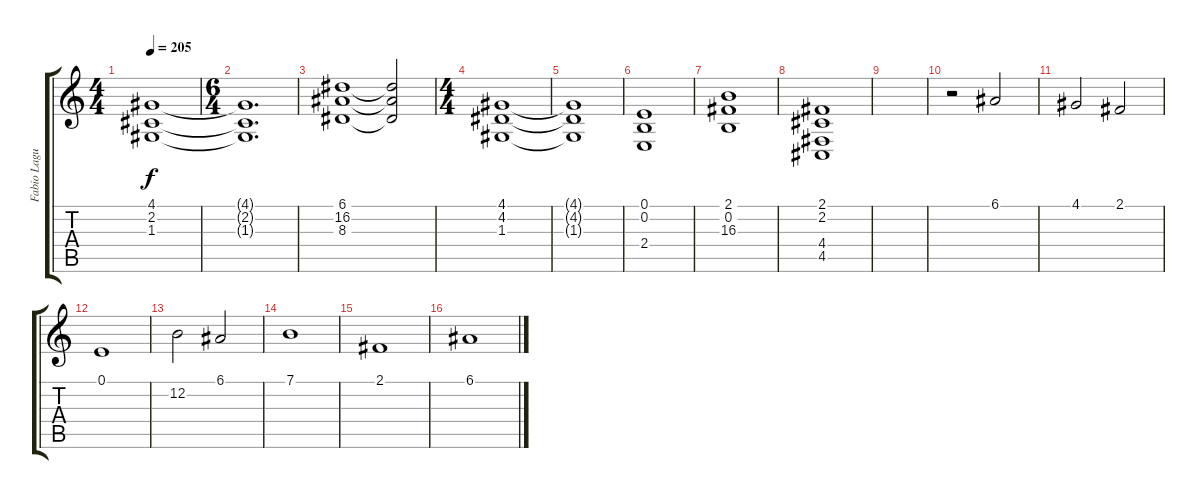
\track ("Fabio Laguna" "Fabio Lagu") {instrument stringensemble1}
\staff {score tabs}
\tuning (E4 B3 G3 D3 A2 E2) {hide}
\ts (4 4)
\tempo 205
\clef g2
\ks c
(4.1 2.2 1.3).1{dy f} |
\ts (6 4)
(4.1{t} 2.2{t} 1.3{t}).1{d} |
(6.1 16.2 8.3).1 (6.1{t} 16.2{t} 8.3{t}).2 |
\ts (4 4)
(4.1 4.2 1.3).1 |
(4.1{t} 4.2{t} 1.3{t}).1 |
(0.1 0.2 2.4).1 |
(2.1 0.2 16.3).1 |
(2.1 2.2 4.4 4.5).1 |
|
r.2 6.1.2 |
4.1.2 2.1.2 |
0.1.1 |
12.2.2 6.1.2 |
7.1.1 |
2.1.1 |
6.1.1
